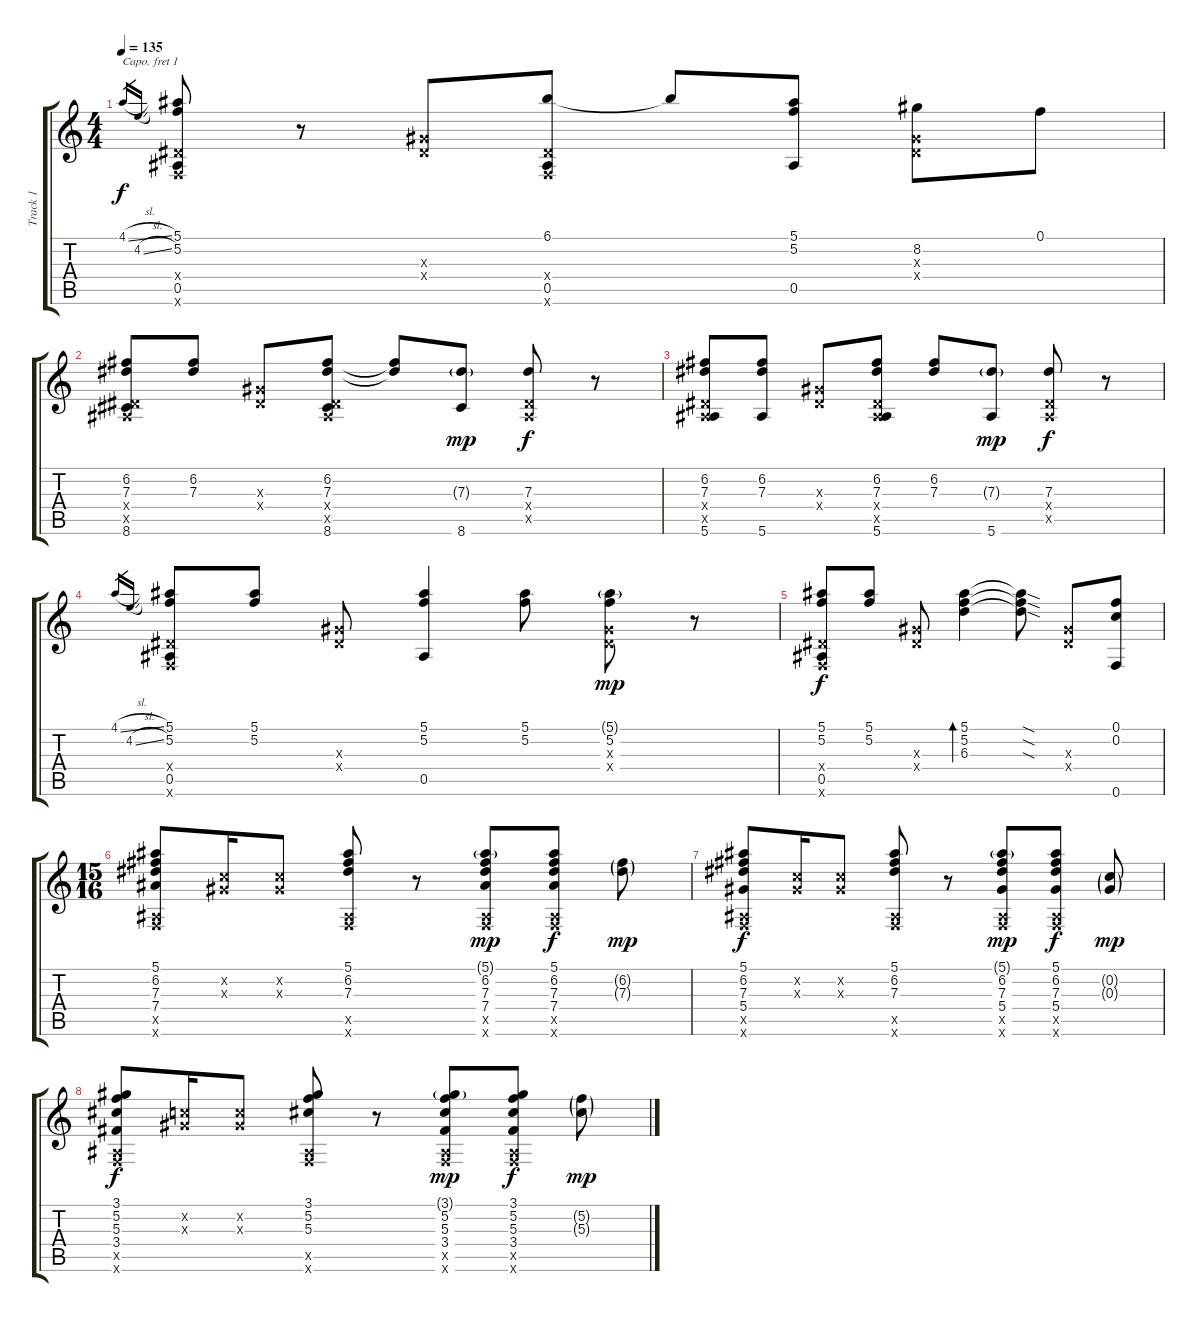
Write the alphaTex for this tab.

\track ("Track 1" "Track 1") {instrument acousticguitarsteel}
\staff {score tabs}
\capo 1
\tuning (E4 B3 G3 D3 A2 E2) {hide}
\ts (4 4)
\tempo 135
\clef g2
\ks c
4.1{sl}.16{gr dy f} 4.2{sl}.16{gr} (5.1 5.2 0.4{x} 0.5 0.6{x}).8 r.8 (0.3{x} 0.4{x}).8 (6.1 0.4{x} 0.5 0.6{x}).8 6.1{t}.8 (5.1 5.2 0.5).8 (8.2 0.3{x} 0.4{x}).8 0.1.8 |
(6.2 7.3 0.4{x} 0.5{x} 8.6).8 (6.2 7.3).8 (0.3{x} 0.4{x}).8 (6.2 7.3 0.4{x} 0.5{x} 8.6).8 (6.2{t} 7.3{t}).8 (7.3{g} 8.6).8{dy mp} (7.3 0.4{x} 0.5{x}).8{dy f} r.8 |
(6.2 7.3 0.4{x} 0.5{x} 5.6).8 (6.2 7.3 5.6).8 (0.3{x} 0.4{x}).8 (6.2 7.3 0.4{x} 0.5{x} 5.6).8 (6.2 7.3).8 (7.3{g} 5.6).8{dy mp} (7.3 0.4{x} 0.5{x}).8{dy f} r.8 |
4.1{sl}.16{gr} 4.2{sl}.16{gr} (5.1 5.2 0.4{x} 0.5 0.6{x}).8 (5.1 5.2).8 (0.3{x} 0.4{x}).8 (5.1 5.2 0.5).4 (5.1 5.2).8 (5.1{g} 5.2 0.3{x} 0.4{x}).8{dy mp} r.8 |
(5.1 5.2 0.4{x} 0.5 0.6{x}).8{dy f} (5.1 5.2).8 (0.3{x} 0.4{x}).8 (5.1 5.2 6.3).4{bd 120} (5.1{sod t} 5.2{sod t} 6.3{sod t}).8 (0.3{x} 0.4{x}).8 (0.1 0.2 0.6).8 |
\ts (15 16)
(5.1 6.2 7.3 7.4 0.5{x} 0.6{x}).8{volume 16} (0.2{x} 0.3{x}).16 (0.2{x} 0.3{x}).8 (5.1 6.2 7.3 0.5{x} 0.6{x}).8 r.8 (5.1{g} 6.2 7.3 7.4 0.5{x} 0.6{x}).8{dy mp} (5.1 6.2 7.3 7.4 0.5{x} 0.6{x}).8{dy f} (6.2{g} 7.3{g}).8{dy mp} |
(5.1 6.2 7.3 5.4 0.5{x} 0.6{x}).8{dy f} (0.2{x} 0.3{x}).16 (0.2{x} 0.3{x}).8 (5.1 6.2 7.3 0.5{x} 0.6{x}).8 r.8 (5.1{g} 6.2 7.3 5.4 0.5{x} 0.6{x}).8{dy mp} (5.1 6.2 7.3 5.4 0.5{x} 0.6{x}).8{dy f} (0.2{g} 0.3{g}).8{dy mp} |
(3.1 5.2 5.3 3.4 0.5{x} 0.6{x}).8{dy f} (0.2{x} 0.3{x}).16 (0.2{x} 0.3{x}).8 (3.1 5.2 5.3 0.5{x} 0.6{x}).8 r.8 (3.1{g} 5.2 5.3 3.4 0.5{x} 0.6{x}).8{dy mp} (3.1 5.2 5.3 3.4 0.5{x} 0.6{x}).8{dy f} (5.2{g} 5.3{g}).8{dy mp}
